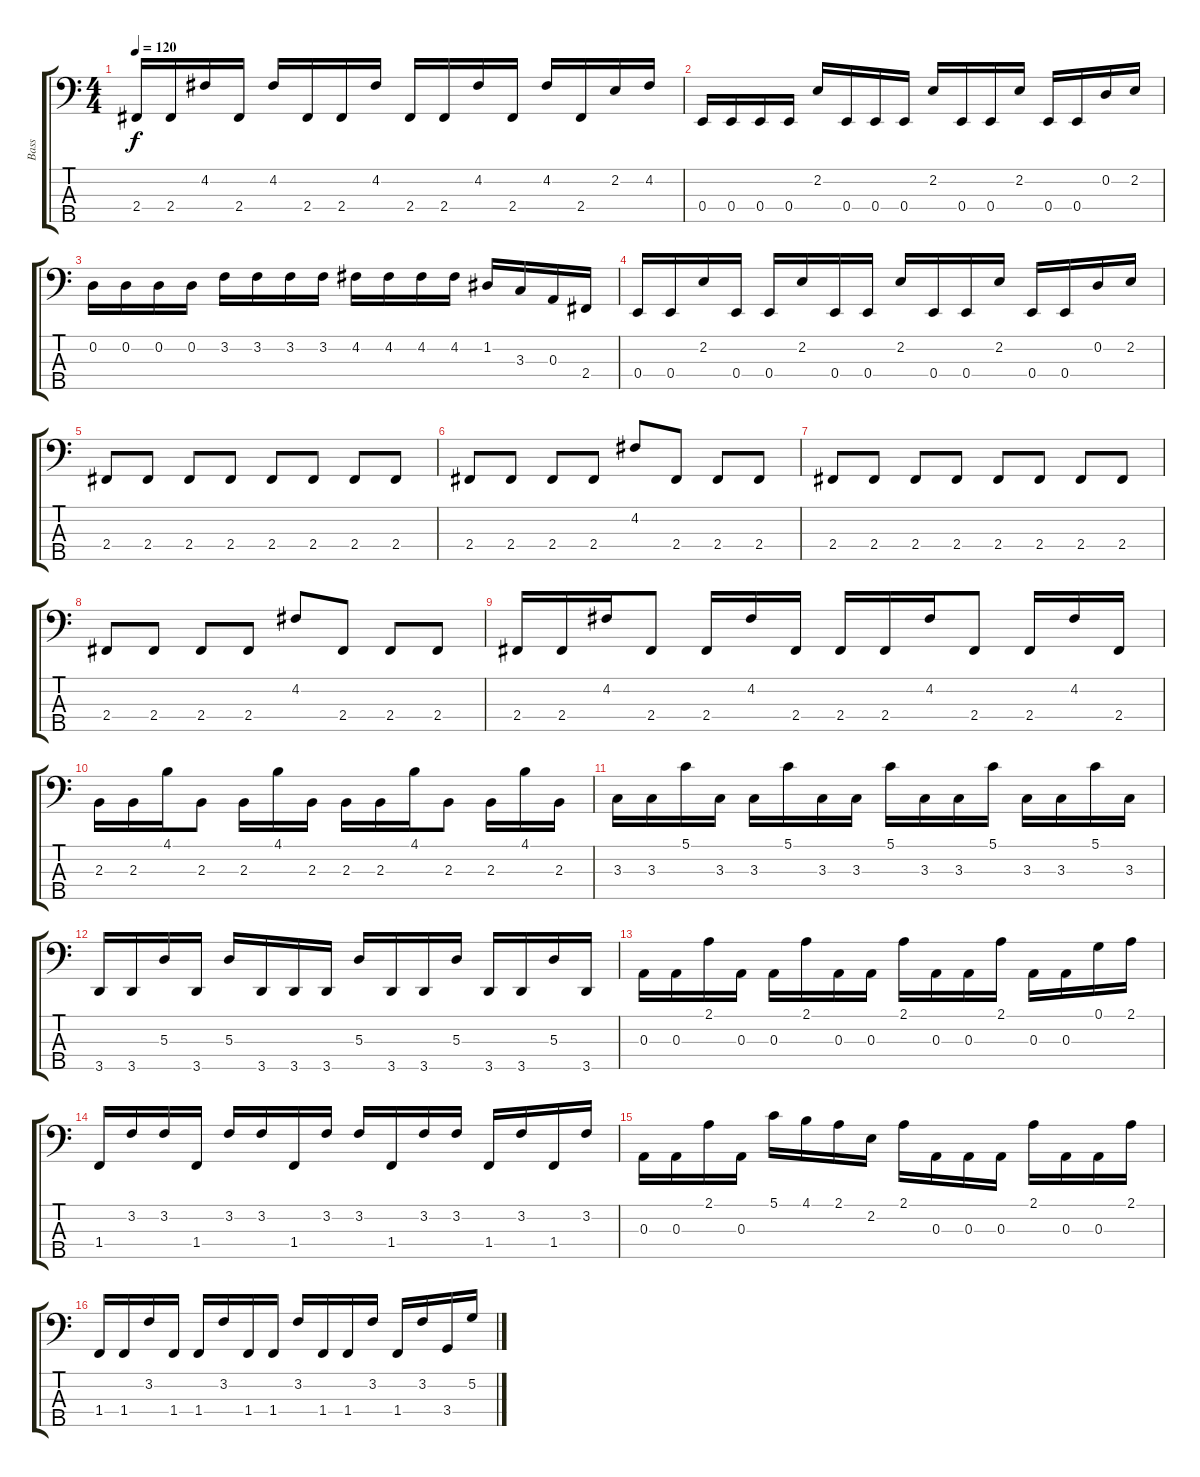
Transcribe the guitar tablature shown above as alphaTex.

\track ("Bass" "Bass") {instrument electricbassfinger}
\staff {score tabs}
\tuning (G2 D2 A1 E1 B0) {hide}
\ts (4 4)
\tempo 120
\clef f4
\ks c
2.4.16{dy f} 2.4.16 4.2.16 2.4.16 4.2.16 2.4.16 2.4.16 4.2.16 2.4.16 2.4.16 4.2.16 2.4.16 4.2.16 2.4.16 2.2.16 4.2.16 |
0.4.16 0.4.16 0.4.16 0.4.16 2.2.16 0.4.16 0.4.16 0.4.16 2.2.16 0.4.16 0.4.16 2.2.16 0.4.16 0.4.16 0.2.16 2.2.16 |
0.2.16 0.2.16 0.2.16 0.2.16 3.2.16 3.2.16 3.2.16 3.2.16 4.2.16 4.2.16 4.2.16 4.2.16 1.2.16 3.3.16 0.3.16 2.4.16 |
0.4.16 0.4.16 2.2.16 0.4.16 0.4.16 2.2.16 0.4.16 0.4.16 2.2.16 0.4.16 0.4.16 2.2.16 0.4.16 0.4.16 0.2.16 2.2.16 |
2.4.8 2.4.8 2.4.8 2.4.8 2.4.8 2.4.8 2.4.8 2.4.8 |
2.4.8 2.4.8 2.4.8 2.4.8 4.2.8 2.4.8 2.4.8 2.4.8 |
2.4.8 2.4.8 2.4.8 2.4.8 2.4.8 2.4.8 2.4.8 2.4.8 |
2.4.8 2.4.8 2.4.8 2.4.8 4.2.8 2.4.8 2.4.8 2.4.8 |
2.4.16 2.4.16 4.2.16 2.4.8 2.4.16 4.2.16 2.4.16 2.4.16 2.4.16 4.2.16 2.4.8 2.4.16 4.2.16 2.4.16 |
2.3.16 2.3.16 4.1.16 2.3.8 2.3.16 4.1.16 2.3.16 2.3.16 2.3.16 4.1.16 2.3.8 2.3.16 4.1.16 2.3.16 |
3.3.16 3.3.16 5.1.16 3.3.16 3.3.16 5.1.16 3.3.16 3.3.16 5.1.16 3.3.16 3.3.16 5.1.16 3.3.16 3.3.16 5.1.16 3.3.16 |
3.5.16 3.5.16 5.3.16 3.5.16 5.3.16 3.5.16 3.5.16 3.5.16 5.3.16 3.5.16 3.5.16 5.3.16 3.5.16 3.5.16 5.3.16 3.5.16 |
0.3.16 0.3.16 2.1.16 0.3.16 0.3.16 2.1.16 0.3.16 0.3.16 2.1.16 0.3.16 0.3.16 2.1.16 0.3.16 0.3.16 0.1.16 2.1.16 |
1.4.16 3.2.16 3.2.16 1.4.16 3.2.16 3.2.16 1.4.16 3.2.16 3.2.16 1.4.16 3.2.16 3.2.16 1.4.16 3.2.16 1.4.16 3.2.16 |
0.3.16 0.3.16 2.1.16 0.3.16 5.1.16 4.1.16 2.1.16 2.2.16 2.1.16 0.3.16 0.3.16 0.3.16 2.1.16 0.3.16 0.3.16 2.1.16 |
1.4.16 1.4.16 3.2.16 1.4.16 1.4.16 3.2.16 1.4.16 1.4.16 3.2.16 1.4.16 1.4.16 3.2.16 1.4.16 3.2.16 3.4.16 5.2.16
